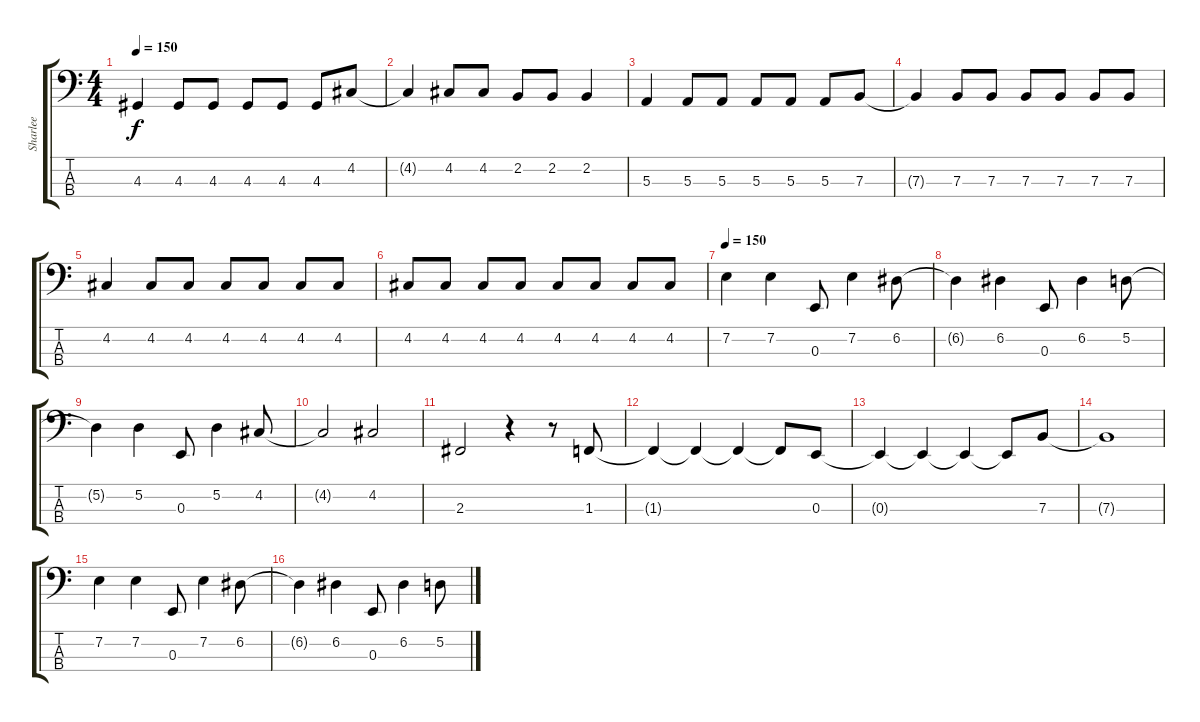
\track ("Sharlee" "Sharlee") {instrument electricbasspick}
\staff {score tabs}
\tuning (D2 A1 E1 B0) {hide}
\ts (4 4)
\tempo 150
\clef f4
\ks c
4.3.4{dy f} 4.3.8 4.3.8 4.3.8 4.3.8 4.3.8 4.2.8 |
4.2{t}.4 4.2.8 4.2.8 2.2.8 2.2.8 2.2.4 |
5.3.4 5.3.8 5.3.8 5.3.8 5.3.8 5.3.8 7.3.8 |
7.3{t}.4 7.3.8 7.3.8 7.3.8 7.3.8 7.3.8 7.3.8 |
4.2.4 4.2.8 4.2.8 4.2.8 4.2.8 4.2.8 4.2.8 |
4.2.8 4.2.8 4.2.8 4.2.8 4.2.8 4.2.8 4.2.8 4.2.8 |
\tempo 150
7.2.4 7.2.4 0.3.8 7.2.4 6.2.8 |
6.2{t}.4 6.2.4 0.3.8 6.2.4 5.2.8 |
5.2{t}.4 5.2.4 0.3.8 5.2.4 4.2.8 |
4.2{t}.2 4.2.2 |
2.3.2 r.4 r.8 1.3.8 |
1.3{t}.4 1.3{t}.4 1.3{t}.4 1.3{t}.8 0.3.8 |
0.3{t}.4 0.3{t}.4 0.3{t}.4 0.3{t}.8 7.3.8 |
7.3{t}.1 |
7.2.4 7.2.4 0.3.8 7.2.4 6.2.8 |
6.2{t}.4 6.2.4 0.3.8 6.2.4 5.2.8
